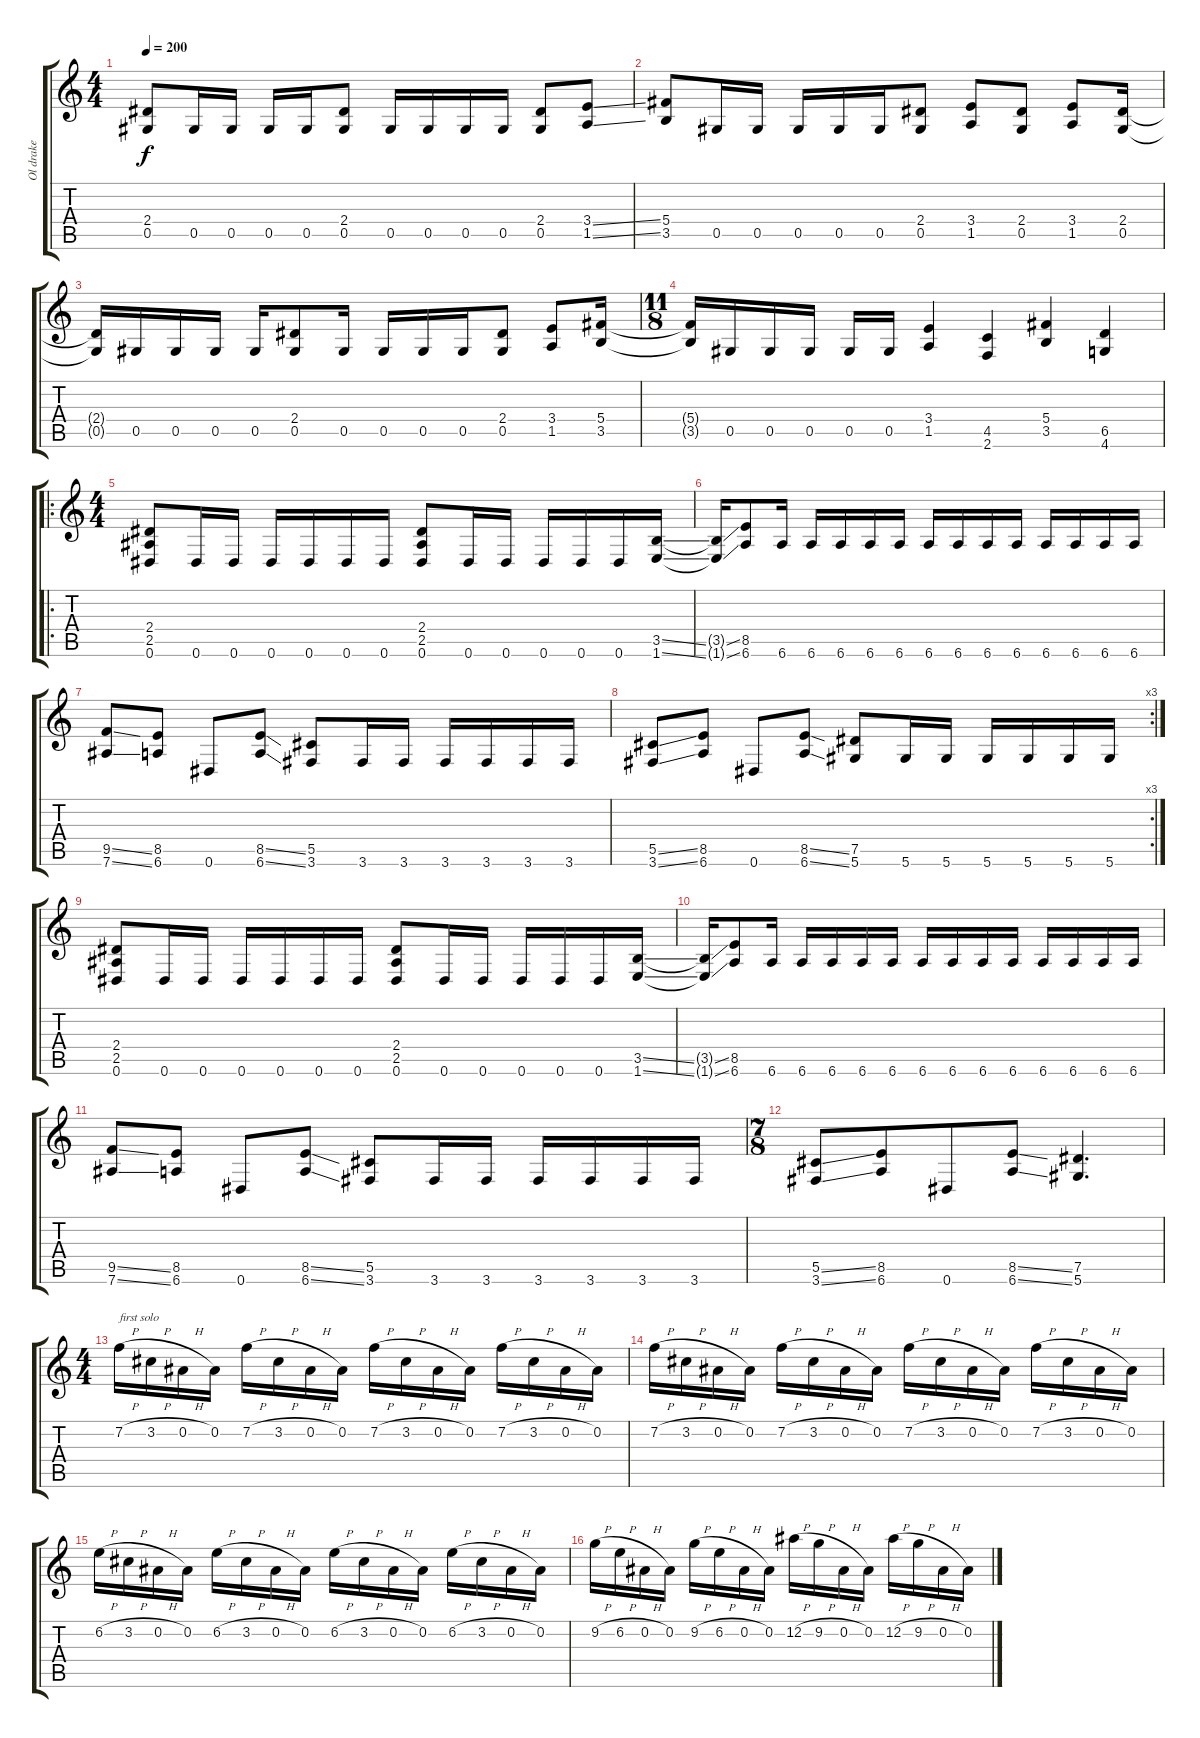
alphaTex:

\track ("Ol drake" "Ol drake") {instrument distortionguitar}
\staff {score tabs}
\tuning (Eb4 Bb3 Gb3 Db3 Ab2 Eb2) {hide}
\ts (4 4)
\tempo 200
\clef g2
\ks c
(2.4 0.5).8{dy f} 0.5.16 0.5.16 0.5.16 0.5.16 (2.4 0.5).8 0.5.16 0.5.16 0.5.16 0.5.16 (2.4 0.5).8 (3.4{ss} 1.5{ss}).8 |
(5.4 3.5).8 0.5.16 0.5.16 0.5.16 0.5.16 0.5.16 (2.4 0.5).8 (3.4 1.5).8 (2.4 0.5).8 (3.4 1.5).8 (2.4 0.5).16 |
(2.4{t} 0.5{t}).16 0.5.16 0.5.16 0.5.16 0.5.16 (2.4 0.5).8 0.5.16 0.5.16 0.5.16 0.5.16 (2.4 0.5).8 (3.4 1.5).8 (5.4 3.5).16 |
\ts (11 8)
(5.4{t} 3.5{t}).16 0.5.16 0.5.16 0.5.16 0.5.16 0.5.16 (3.4 1.5).4 (4.5 2.6).4 (5.4 3.5).4 (6.5 4.6).4 |
\ro
\ts (4 4)
(2.4 2.5 0.6).8 0.6.16 0.6.16 0.6.16 0.6.16 0.6.16 0.6.16 (2.4 2.5 0.6).8 0.6.16 0.6.16 0.6.16 0.6.16 0.6.16 (3.5{ss} 1.6{ss}).16 |
(3.5{ss t} 1.6{ss t}).16 (8.5 6.6).8 6.6.16 6.6.16 6.6.16 6.6.16 6.6.16 6.6.16 6.6.16 6.6.16 6.6.16 6.6.16 6.6.16 6.6.16 6.6.16 |
(9.5{ss} 7.6{ss}).8 (8.5 6.6).8 0.6.8 (8.5{ss} 6.6{ss}).8 (5.5 3.6).8 3.6.16 3.6.16 3.6.16 3.6.16 3.6.16 3.6.16 |
\rc 3
(5.5{ss} 3.6{ss}).8 (8.5 6.6).8 0.6.8 (8.5{ss} 6.6{ss}).8 (7.5 5.6).8 5.6.16 5.6.16 5.6.16 5.6.16 5.6.16 5.6.16 |
(2.4 2.5 0.6).8 0.6.16 0.6.16 0.6.16 0.6.16 0.6.16 0.6.16 (2.4 2.5 0.6).8 0.6.16 0.6.16 0.6.16 0.6.16 0.6.16 (3.5{ss} 1.6{ss}).16 |
(3.5{ss t} 1.6{ss t}).16 (8.5 6.6).8 6.6.16 6.6.16 6.6.16 6.6.16 6.6.16 6.6.16 6.6.16 6.6.16 6.6.16 6.6.16 6.6.16 6.6.16 6.6.16 |
(9.5{ss} 7.6{ss}).8 (8.5 6.6).8 0.6.8 (8.5{ss} 6.6{ss}).8 (5.5 3.6).8 3.6.16 3.6.16 3.6.16 3.6.16 3.6.16 3.6.16 |
\ts (7 8)
(5.5{ss} 3.6{ss}).8 (8.5 6.6).8 0.6.8 (8.5{ss} 6.6{ss}).8 (7.5 5.6).4{d} |
\ts (4 4)
7.2{h}.16{txt "first solo"} 3.2{h}.16 0.2{h}.16 0.2.16 7.2{h}.16 3.2{h}.16 0.2{h}.16 0.2.16 7.2{h}.16 3.2{h}.16 0.2{h}.16 0.2.16 7.2{h}.16 3.2{h}.16 0.2{h}.16 0.2.16 |
7.2{h}.16 3.2{h}.16 0.2{h}.16 0.2.16 7.2{h}.16 3.2{h}.16 0.2{h}.16 0.2.16 7.2{h}.16 3.2{h}.16 0.2{h}.16 0.2.16 7.2{h}.16 3.2{h}.16 0.2{h}.16 0.2.16 |
6.2{h}.16 3.2{h}.16 0.2{h}.16 0.2.16 6.2{h}.16 3.2{h}.16 0.2{h}.16 0.2.16 6.2{h}.16 3.2{h}.16 0.2{h}.16 0.2.16 6.2{h}.16 3.2{h}.16 0.2{h}.16 0.2.16 |
9.2{h}.16 6.2{h}.16 0.2{h}.16 0.2.16 9.2{h}.16 6.2{h}.16 0.2{h}.16 0.2.16 12.2{h}.16 9.2{h}.16 0.2{h}.16 0.2.16 12.2{h}.16 9.2{h}.16 0.2{h}.16 0.2.16
